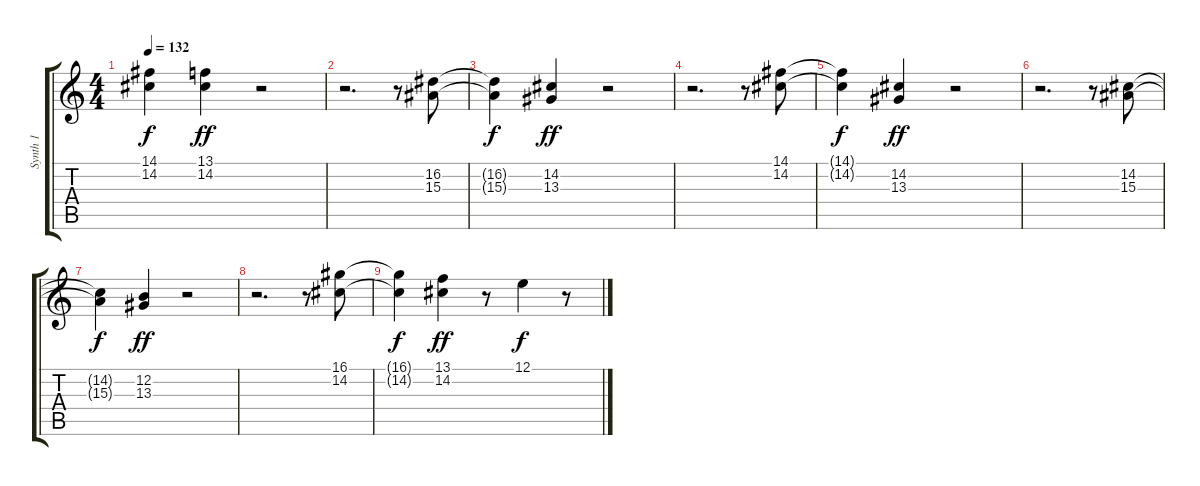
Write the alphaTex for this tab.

\track ("Synth 1" "Synth 1") {instrument rockorgan}
\staff {score tabs}
\tuning (E4 B3 G3 D3 A2 E2) {hide}
\ts (4 4)
\tempo 132
\clef g2
\ks c
(14.1{t} 14.2{t}).4{dy f} (13.1 14.2).4{dy ff} r.2 |
r.2{d} r.8 (16.2 15.3).8 |
(16.2{t} 15.3{t}).4{dy f} (14.2 13.3).4{dy ff} r.2 |
r.2{d} r.8 (14.1 14.2).8 |
(14.1{t} 14.2{t}).4{dy f} (14.2 13.3).4{dy ff} r.2 |
r.2{d} r.8 (14.2 15.3).8 |
(14.2{t} 15.3{t}).4{dy f} (12.2 13.3).4{dy ff} r.2 |
r.2{d} r.8 (16.1 14.2).8 |
(16.1{t} 14.2{t}).4{dy f} (13.1 14.2).4{dy ff} r.8 12.1.4{dy f} r.8
